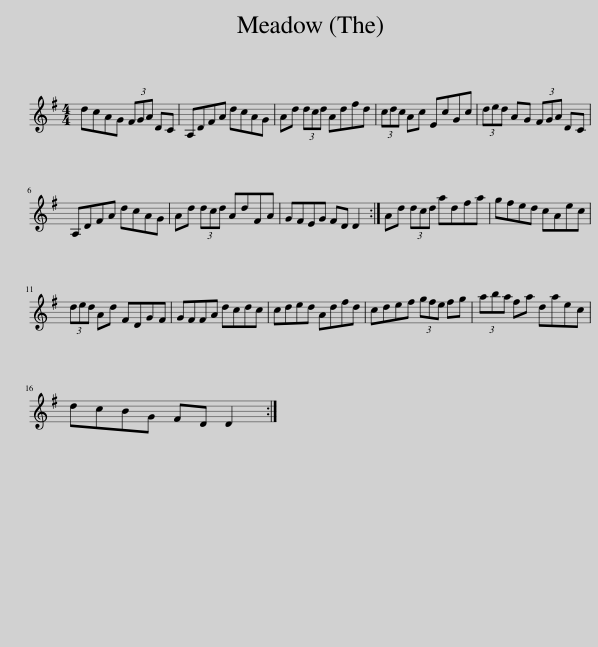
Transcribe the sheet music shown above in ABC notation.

X:1
L:1/8
M:4/4
I:linebreak $
K:G
V:1 treble
V:1
 dcAG (3FGA DC | A,DFA dcAG | Ad (3dcd Adfd | (3cdc Ac EcGc | (3ded AG (3FGA DC |$ %5
 A,DFA dcAG | Ad (3dcd AdFA | GFEG FD D2 :| Ad (3dcd adfa | gfed cAec |$ %10
 (3ded Ad FDGF | GFFA dcdc | cded Adfd | cdef (3gfe fg | (3aba fa daec |$ %15
 dcBG FD D2 :| %16
